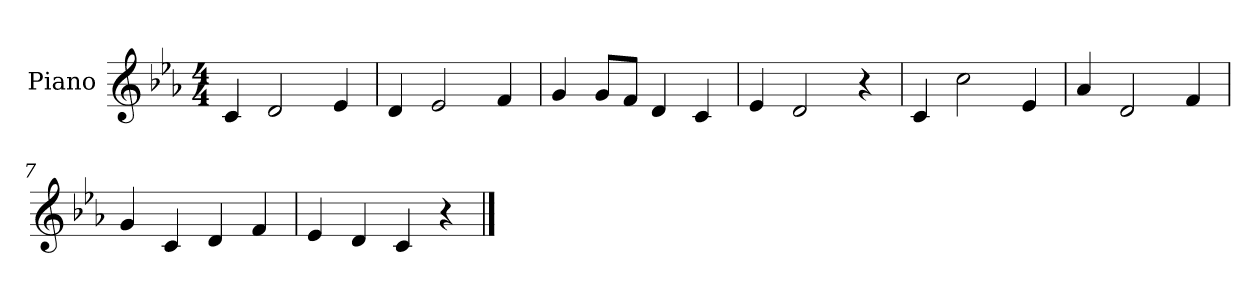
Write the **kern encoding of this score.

**kern
*part1
*staff1
*I"Piano
*I'Pno
*clefG2
*k[b-e-a-]
*c:
*M4/4
=1
4c/
2d/
4e-/
=2
4d/
2e-/
4f/
=3
4g/
8g/L
8f/J
4d/
4c/
=4
4e-/
2d/
4r
=5
4c/
2cc\
4e-/
=6
4a-/
2d/
4f/
=7
4g/
4c/
4d/
4f/
=8
4e-/
4d/
4c/
4r
==
*-
